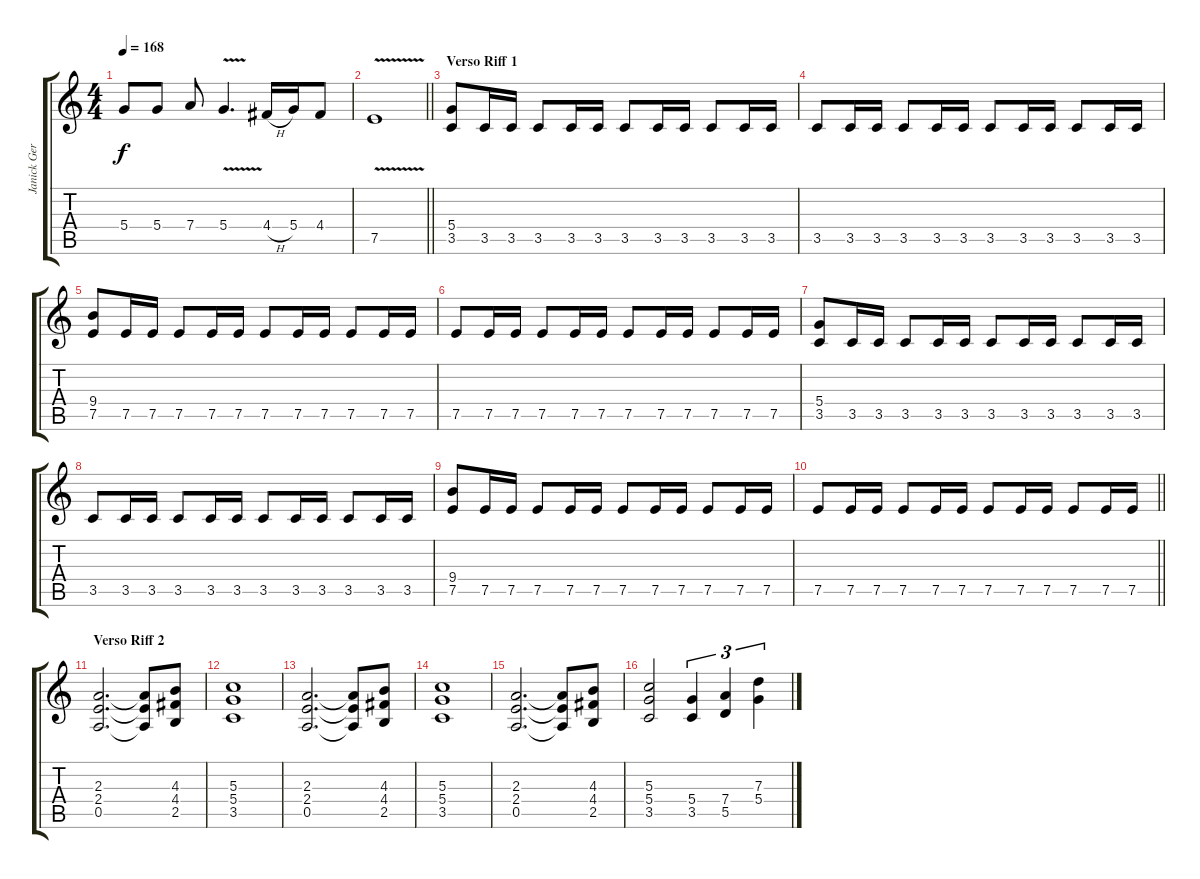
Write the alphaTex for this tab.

\track ("Janick Gers" "Janick Ger") {instrument distortionguitar}
\staff {score tabs}
\tuning (E4 B3 G3 D3 A2 E2) {hide}
\ts (4 4)
\tempo 168
\clef g2
\ks c
5.4.8{dy f} 5.4.8 7.4.8 5.4{v}.4{d} 4.4{h}.16 5.4.16 4.4.8 |
\barLineRight lightlight
7.5{v}.1 |
\section ("" "Verso Riff 1")
(5.4 3.5).8 3.5.16 3.5.16 3.5.8 3.5.16 3.5.16 3.5.8 3.5.16 3.5.16 3.5.8 3.5.16 3.5.16 |
3.5.8 3.5.16 3.5.16 3.5.8 3.5.16 3.5.16 3.5.8 3.5.16 3.5.16 3.5.8 3.5.16 3.5.16 |
(9.4 7.5).8 7.5.16 7.5.16 7.5.8 7.5.16 7.5.16 7.5.8 7.5.16 7.5.16 7.5.8 7.5.16 7.5.16 |
7.5.8 7.5.16 7.5.16 7.5.8 7.5.16 7.5.16 7.5.8 7.5.16 7.5.16 7.5.8 7.5.16 7.5.16 |
(5.4 3.5).8 3.5.16 3.5.16 3.5.8 3.5.16 3.5.16 3.5.8 3.5.16 3.5.16 3.5.8 3.5.16 3.5.16 |
3.5.8 3.5.16 3.5.16 3.5.8 3.5.16 3.5.16 3.5.8 3.5.16 3.5.16 3.5.8 3.5.16 3.5.16 |
(9.4 7.5).8 7.5.16 7.5.16 7.5.8 7.5.16 7.5.16 7.5.8 7.5.16 7.5.16 7.5.8 7.5.16 7.5.16 |
\barLineRight lightlight
7.5.8 7.5.16 7.5.16 7.5.8 7.5.16 7.5.16 7.5.8 7.5.16 7.5.16 7.5.8 7.5.16 7.5.16 |
\section ("" "Verso Riff 2")
(2.3 2.4 0.5).2{d} (2.3{t} 2.4{t} 0.5{t}).8 (4.3 4.4 2.5).8 |
(5.3 5.4 3.5).1 |
(2.3 2.4 0.5).2{d} (2.3{t} 2.4{t} 0.5{t}).8 (4.3 4.4 2.5).8 |
(5.3 5.4 3.5).1 |
(2.3 2.4 0.5).2{d} (2.3{t} 2.4{t} 0.5{t}).8 (4.3 4.4 2.5).8 |
(5.3 5.4 3.5).2 (5.4 3.5).4{tu (3 2)} (7.4 5.5).4{tu (3 2)} (7.3 5.4).4{tu (3 2)}
